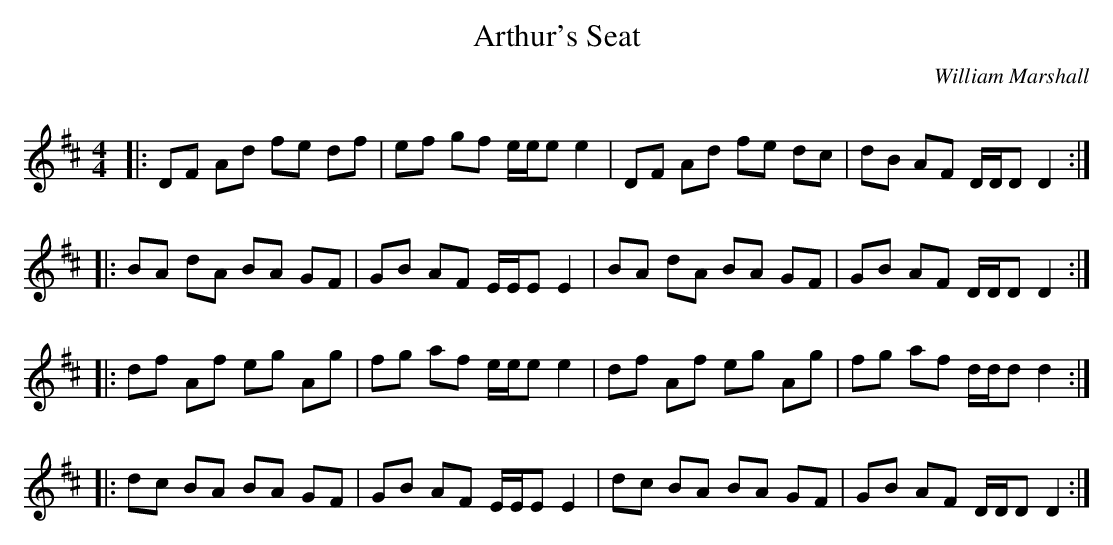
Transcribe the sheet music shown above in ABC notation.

X:1
T:Arthur's Seat
C:William Marshall
Q:232
K:D
M:4/4
L:1/8
|:DF Ad fe df|ef gf e1/2e1/2e e2|DF Ad fe dc|dB AF D1/2D1/2DD2:|
|:BA dA BA GF|GB AF E1/2E1/2E E2|BA dA BA GF|GB AF D1/2D1/2DD2:|
|:df Af eg Ag|fg af e1/2e1/2e e2|df Af eg Ag|fg af d1/2d1/2dd2:|
|:dc BA BA GF|GB AF E1/2E1/2E E2|dc BA BA GF|GB AF D1/2D1/2DD2:|
